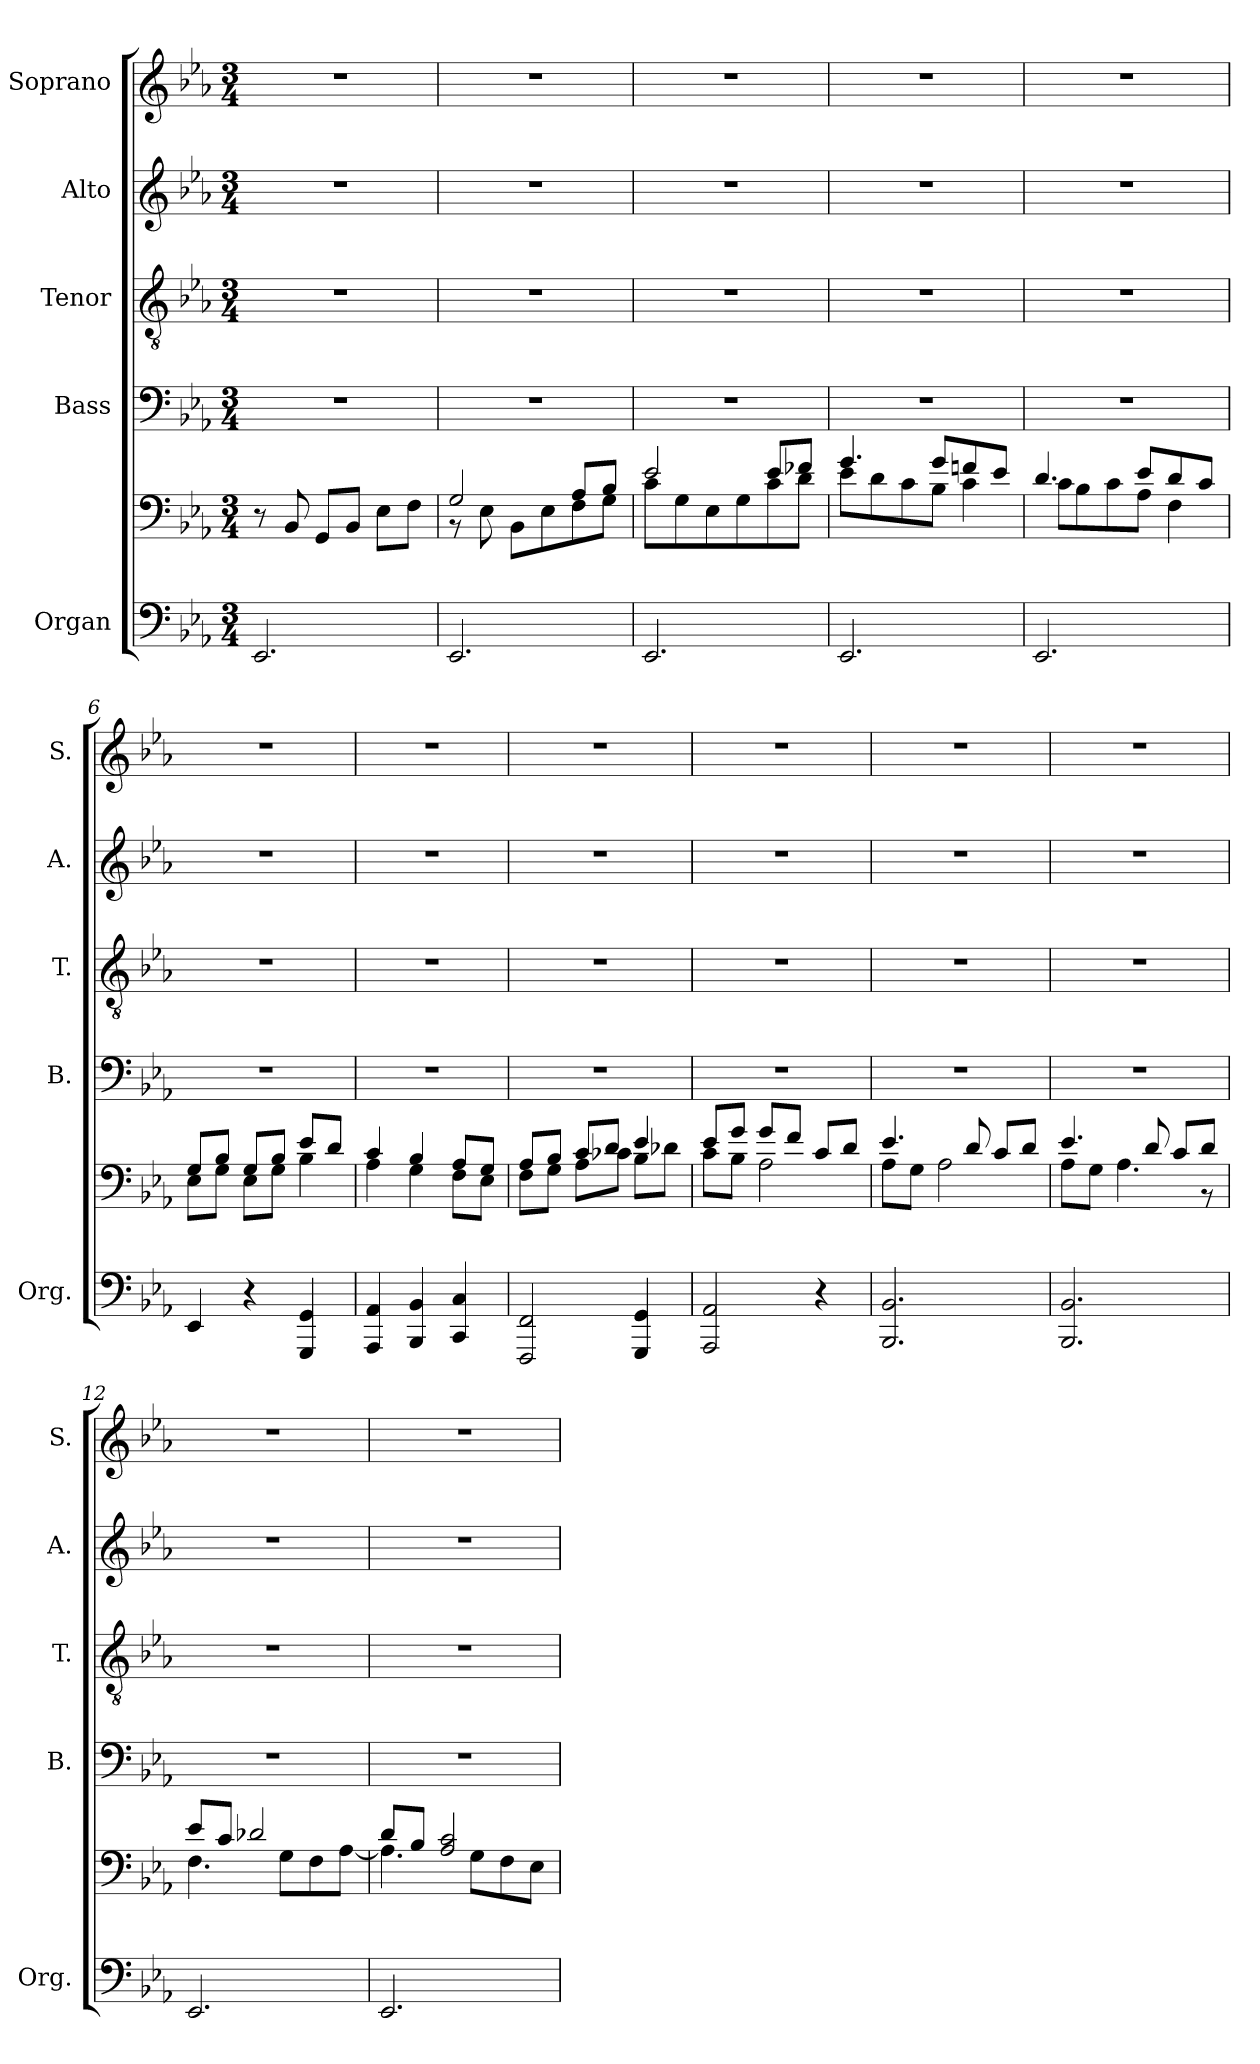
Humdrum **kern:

**kern	**kern	**kern	**kern	**kern	**kern
*part5	*part5	*part4	*part3	*part2	*part1
*staff6	*staff5	*staff4	*staff3	*staff2	*staff1
*I"Organ	*	*I"Bass	*I"Tenor	*I"Alto	*I"Soprano
*I'Org.	*	*I'B.	*I'T.	*I'A.	*I'S.
*clefF4	*clefF4	*clefF4	*clefGv2	*clefG2	*clefG2
*k[b-e-a-]	*k[b-e-a-]	*k[b-e-a-]	*k[b-e-a-]	*k[b-e-a-]	*k[b-e-a-]
*M3/4	*M3/4	*M3/4	*M3/4	*M3/4	*M3/4
=1	=1	=1	=1	=1	=1
2.EE-/	8r	2.r	2.r	2.r	2.r
.	8BB-/	.	.	.	.
.	8GG/L	.	.	.	.
.	8BB-/J	.	.	.	.
.	8E-\L	.	.	.	.
.	8F\J	.	.	.	.
=2	=2	=2	=2	=2	=2
*	*^	*	*	*	*
2.EE-/	2G/	8r	2.r	2.r	2.r	2.r
.	.	8E-\	.	.	.	.
.	.	8BB-\L	.	.	.	.
.	.	8E-\	.	.	.	.
.	8A-/L	8F\	.	.	.	.
.	8B-/J	8G\J	.	.	.	.
=3	=3	=3	=3	=3	=3	=3
2.EE-/	2e-/	8c\L	2.r	2.r	2.r	2.r
.	.	8G\	.	.	.	.
.	.	8E-\	.	.	.	.
.	.	8G\	.	.	.	.
.	8e-/L	8c\	.	.	.	.
.	8f-X/J	8d\J	.	.	.	.
=4	=4	=4	=4	=4	=4	=4
2.EE-/	4.g/	8e-\L	2.r	2.r	2.r	2.r
.	.	8d\	.	.	.	.
.	.	8c\	.	.	.	.
.	8g/L	8B-\J	.	.	.	.
.	8fn/	4c\	.	.	.	.
.	8e-/J	.	.	.	.	.
=5	=5	=5	=5	=5	=5	=5
2.EE-/	4.d/	8c\L	2.r	2.r	2.r	2.r
.	.	8B-\	.	.	.	.
.	.	8c\	.	.	.	.
.	8e-/L	8A-\J	.	.	.	.
.	8d/	4F\	.	.	.	.
.	8c/J	.	.	.	.	.
=6	=6	=6	=6	=6	=6	=6
4EE-/	8G/L	8E-\L	2.r	2.r	2.r	2.r
.	8B-/J	8G\J	.	.	.	.
4r	8G/L	8E-\L	.	.	.	.
.	8B-/J	8G\J	.	.	.	.
4GGG/ 4GG/	8e-/L	4B-\	.	.	.	.
.	8d/J	.	.	.	.	.
!!LO:LB:g=z
=7	=7	=7	=7	=7	=7	=7
4AAA-/ 4AA-/	4c/	4A-\	2.r	2.r	2.r	2.r
4BBB-/ 4BB-/	4B-/	4G\	.	.	.	.
4CC/ 4C/	8A-/L	8F\L	.	.	.	.
.	8G/J	8E-\J	.	.	.	.
=8	=8	=8	=8	=8	=8	=8
2FFF/ 2FF/	8A-/L	8F\L	2.r	2.r	2.r	2.r
.	8B-/J	8G\J	.	.	.	.
.	8c/L	8A-\L	.	.	.	.
.	8d/J	8c-X\J	.	.	.	.
4GGG/ 4GG/	4e-/	8B-\L	.	.	.	.
.	.	8d-X\J	.	.	.	.
=9	=9	=9	=9	=9	=9	=9
2AAA-/ 2AA-/	8e-/L	8c\L	2.r	2.r	2.r	2.r
.	8g/J	8B-\J	.	.	.	.
.	8g/L	2A-\	.	.	.	.
.	8f/J	.	.	.	.	.
4r	8c/L	.	.	.	.	.
.	8d/J	.	.	.	.	.
=10	=10	=10	=10	=10	=10	=10
2.BBB-/ 2.BB-/	4.e-/	8A-\L	2.r	2.r	2.r	2.r
.	.	8G\J	.	.	.	.
.	.	2A-\	.	.	.	.
.	8d/	.	.	.	.	.
.	8c/L	.	.	.	.	.
.	8d/J	.	.	.	.	.
=11	=11	=11	=11	=11	=11	=11
2.BBB-/ 2.BB-/	4.e-/	8A-\L	2.r	2.r	2.r	2.r
.	.	8G\J	.	.	.	.
.	.	4.A-\	.	.	.	.
.	8d/	.	.	.	.	.
.	8c/L	.	.	.	.	.
.	8d/J	8r	.	.	.	.
=12	=12	=12	=12	=12	=12	=12
2.EE-/	8e-/L	4.F\	2.r	2.r	2.r	2.r
.	8c/J	.	.	.	.	.
.	2d-X/	.	.	.	.	.
.	.	8G\L	.	.	.	.
.	.	8F\	.	.	.	.
.	.	[8A-\J	.	.	.	.
!!LO:LB:g=z
=13	=13	=13	=13	=13	=13	=13
2.EE-/	8d/L	4.A-\]	2.r	2.r	2.r	2.r
.	8B-/J	.	.	.	.	.
.	2A-/ 2c/	.	.	.	.	.
.	.	8G\L	.	.	.	.
.	.	8F\	.	.	.	.
.	.	8E-\J	.	.	.	.
*	*v	*v	*	*	*	*
=	=	=	=	=	=
*-	*-	*-	*-	*-	*-
